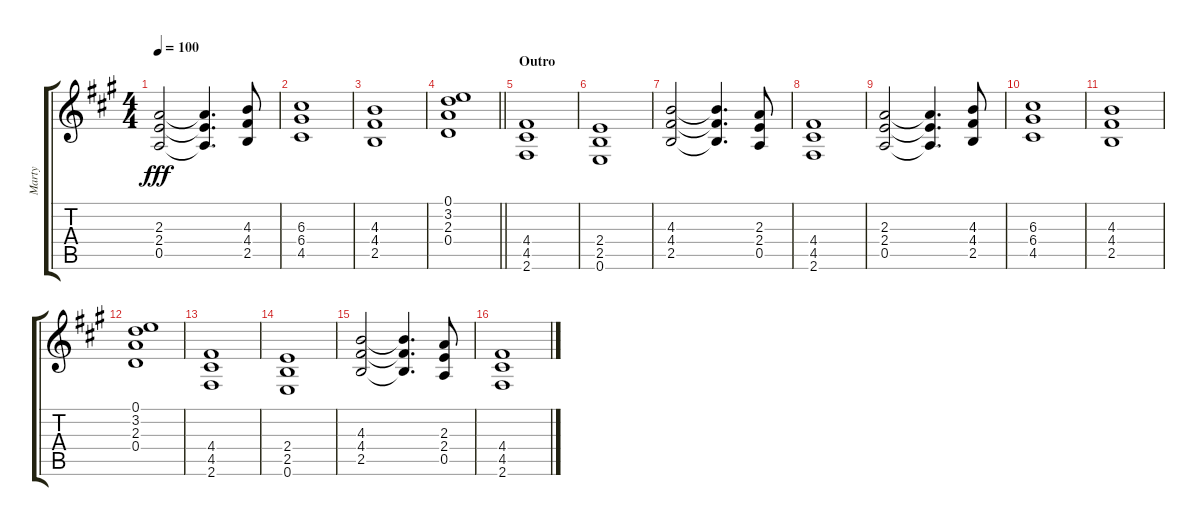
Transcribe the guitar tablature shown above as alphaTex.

\track ("Marty" "Marty") {instrument overdrivenguitar}
\staff {score tabs}
\tuning (E4 B3 G3 D3 A2 E2) {hide}
\ts (4 4)
\tempo 100
\clef g2
\ks a
(2.3 2.4 0.5).2{dy fff} (2.3{t} 2.4{t} 0.5{t}).4{d} (4.3 4.4 2.5).8 |
(6.3 6.4 4.5).1 |
(4.3 4.4 2.5).1 |
\barLineRight lightlight
(0.1 3.2 2.3 0.4).1 |
\section ("" "Outro")
(4.4 4.5 2.6).1 |
(2.4 2.5 0.6).1 |
(4.3 4.4 2.5).2 (4.3{t} 4.4{t} 2.5{t}).4{d} (2.3 2.4 0.5).8 |
(4.4 4.5 2.6).1 |
(2.3 2.4 0.5).2 (2.3{t} 2.4{t} 0.5{t}).4{d} (4.3 4.4 2.5).8 |
(6.3 6.4 4.5).1 |
(4.3 4.4 2.5).1 |
(0.1 3.2 2.3 0.4).1 |
(4.4 4.5 2.6).1 |
(2.4 2.5 0.6).1 |
(4.3 4.4 2.5).2 (4.3{t} 4.4{t} 2.5{t}).4{d} (2.3 2.4 0.5).8 |
(4.4 4.5 2.6).1
